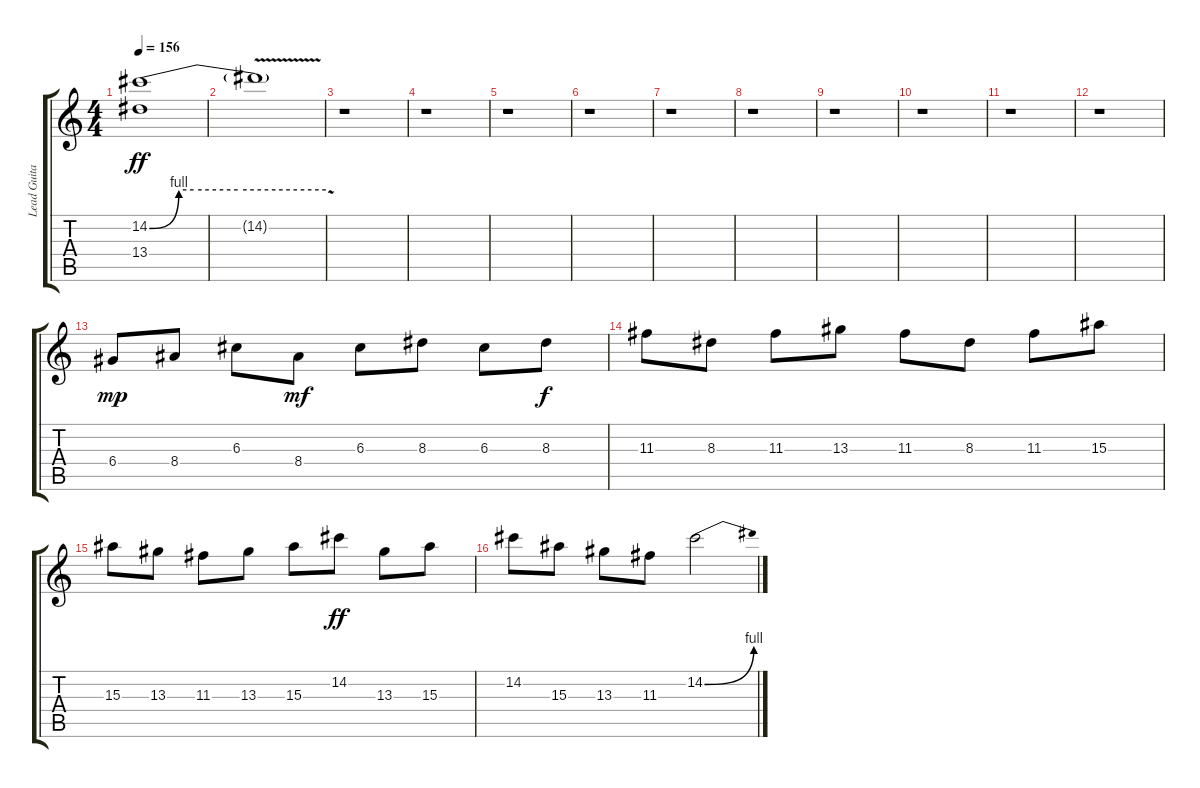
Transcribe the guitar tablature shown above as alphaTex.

\track ("Lead Guitar" "Lead Guita") {instrument overdrivenguitar}
\staff {score tabs}
\tuning (E4 B3 G3 D3 A2 D2) {hide}
\ts (4 4)
\tempo 156
\clef g2
\ks c
(14.2{be (custom 0 0 10 4 15 4 30 4 60 4)} 13.4).1{dy ff} |
14.2{v t}.1 |
r.1 |
r.1 |
r.1 |
r.1 |
r.1 |
r.1 |
r.1 |
r.1 |
r.1 |
r.1 |
6.4.8{dy mp} 8.4.8 6.3.8 8.4.8{dy mf} 6.3.8 8.3.8 6.3.8 8.3.8{dy f} |
11.3.8 8.3.8 11.3.8 13.3.8 11.3.8 8.3.8 11.3.8 15.3.8 |
15.3.8 13.3.8 11.3.8 13.3.8 15.3.8 14.2.8{dy ff} 13.3.8 15.3.8 |
14.2.8 15.3.8 13.3.8 11.3.8 14.2{be (bend 0 0 60 4)}.2
